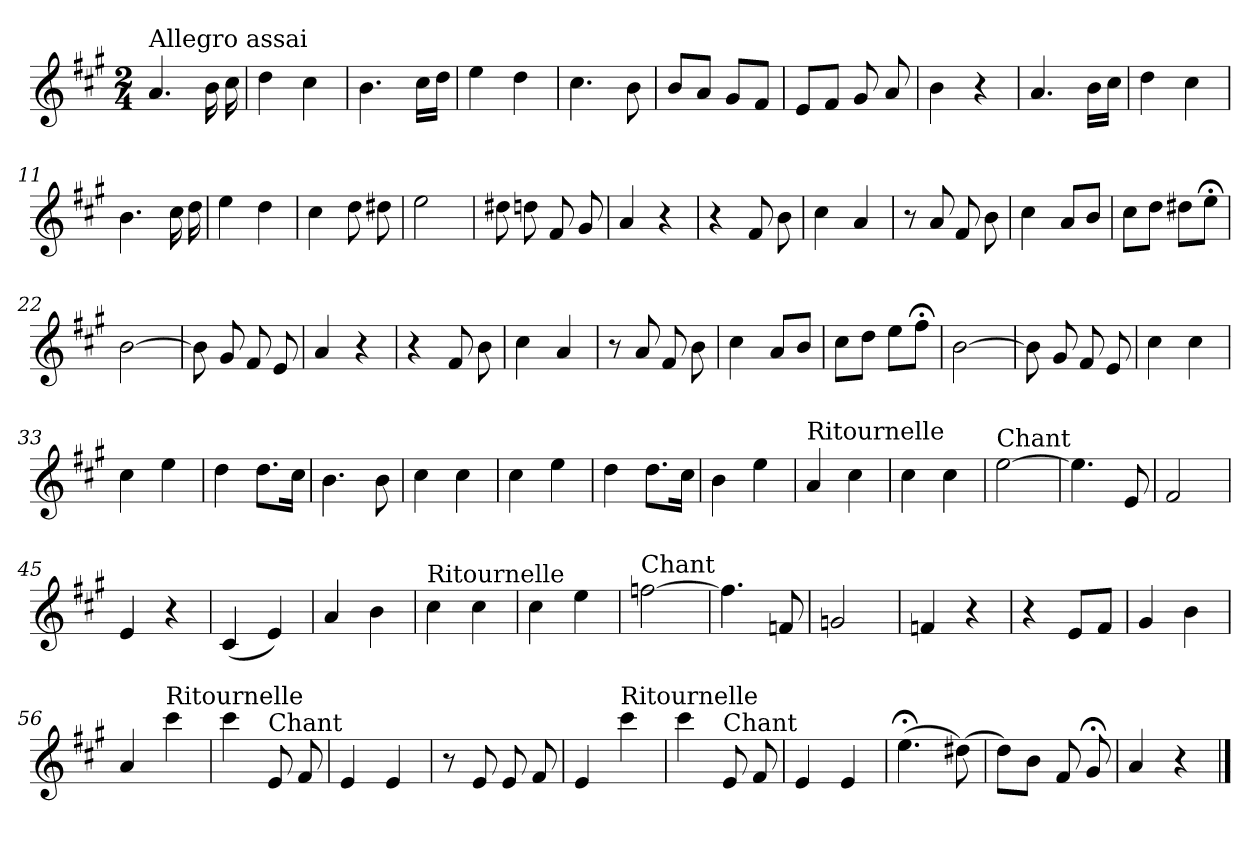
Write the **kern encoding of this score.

**kern
*part1
*staff1
*clefG2
*k[f#c#g#]
*A:
*M2/4
=1
!LO:TX:a:t=Allegro assai
4.a/
16b\
16cc#\
=2
4dd\
4cc#\
=3
4.b\
16cc#\LL
16dd\JJ
=4
4ee\
4dd\
=5
4.cc#\
8b\
=6
8b/L
8a/J
8g#/L
8f#/J
=7
8e/L
8f#/J
8g#/
8a/
=8
4b\
4r
=9
4.a/
16b\LL
16cc#\JJ
!!LO:LB:g=z
=10
4dd\
4cc#\
=11
4.b\
16cc#\
16dd\
=12
4ee\
4dd\
=13
4cc#\
8dd\
8dd#X\
=14
2ee\
=15
8dd#X\
8ddn\
8f#/
8g#/
=16
4a/
4r
=17
4r
8f#/
8b\
=18
4cc#\
4a/
=19
8r
8a/
8f#/
8b\
!!LO:LB:g=z
=20
4cc#\
8a/L
8b/J
=21
8cc#\L
8dd\J
8dd#X\L
8ee;<\J
=22
[2b\
=23
8b\]
8g#/
8f#/
8e/
=24
4a/
4r
=25
4r
8f#/
8b\
=26
4cc#\
4a/
=27
8r
8a/
8f#/
8b\
=28
4cc#\
8a/L
8b/J
!!LO:LB:g=z
=29
8cc#\L
8dd\J
8ee\L
8ff#;<\J
=30
[2b\
=31
8b\]
8g#/
8f#/
8e/
=32
4cc#\
4cc#\
=33
4cc#\
4ee\
=34
4dd\
8.dd\L
16cc#\Jk
=35
4.b\
8b\
=36
4cc#\
4cc#\
=37
4cc#\
4ee\
=38
4dd\
8.dd\L
16cc#\Jk
!!LO:LB:g=z
=39
4b\
4ee\
=40
!LO:TX:a:t=Ritournelle
4a/
4cc#\
=41
4cc#\
4cc#\
=42
!LO:TX:a:t=Chant
[2ee\
=43
4.ee\]
8e/
=44
2f#/
=45
4e/
4r
=46
(<4c#/
4e/)
=47
4a/
4b\
=48
!LO:TX:a:t=Ritournelle
4cc#\
4cc#\
=49
4cc#\
4ee\
!!LO:LB:g=z
=50
!LO:TX:a:t=Chant
[2ffn\
=51
4.ff\]
8fn/
=52
2gn/
=53
4fn/
4r
=54
4r
8e/L
8f#/J
=55
4g#/
4b\
=56
4a/
!LO:TX:a:t=Ritournelle
4ccc#\
=57
4ccc#\
!LO:TX:a:t=Chant
8e/
8f#/
=58
4e/
4e/
=59
8r
8e/
8e/
8f#/
!!LO:LB:g=z
=60
4e/
!LO:TX:a:t=Ritournelle
4ccc#\
=61
4ccc#\
!LO:TX:a:t=Chant
8e/
8f#/
=62
4e/
4e/
=63
(>4.ee;<\
(>8dd#X\)
=64
8dd\L)
8b\J
8f#/
8g#;</
=65
4a/
4r
==
*-
